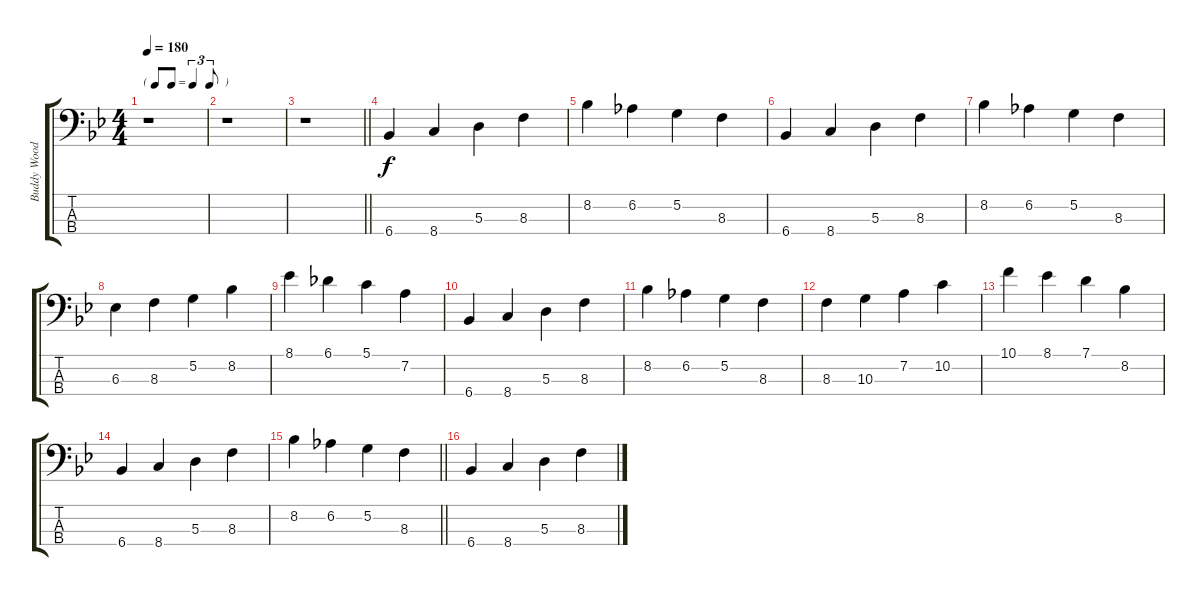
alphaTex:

\track ("Buddy Woodson - Upright Bass" "Buddy Wood") {instrument acousticbass}
\staff {score tabs}
\tuning (G2 D2 A1 E1) {hide}
\ts (4 4)
\tf triplet8th
\tempo 180
\clef f4
\ks bb
r.1{dy f instrument acousticbass} |
r.1 |
\barLineRight lightlight
r.1 |
\section ("" " ")
6.4.4 8.4.4 5.3.4 8.3.4 |
8.2.4 6.2.4 5.2.4 8.3.4 |
6.4.4 8.4.4 5.3.4 8.3.4 |
8.2.4 6.2.4 5.2.4 8.3.4 |
6.3.4 8.3.4 5.2.4 8.2.4 |
8.1.4 6.1.4 5.1.4 7.2.4 |
6.4.4 8.4.4 5.3.4 8.3.4 |
8.2.4 6.2.4 5.2.4 8.3.4 |
8.3.4 10.3.4 7.2.4 10.2.4 |
10.1.4 8.1.4 7.1.4 8.2.4 |
6.4.4 8.4.4 5.3.4 8.3.4 |
\barLineRight lightlight
8.2.4 6.2.4 5.2.4 8.3.4 |
\section ("" " ")
6.4.4 8.4.4 5.3.4 8.3.4
